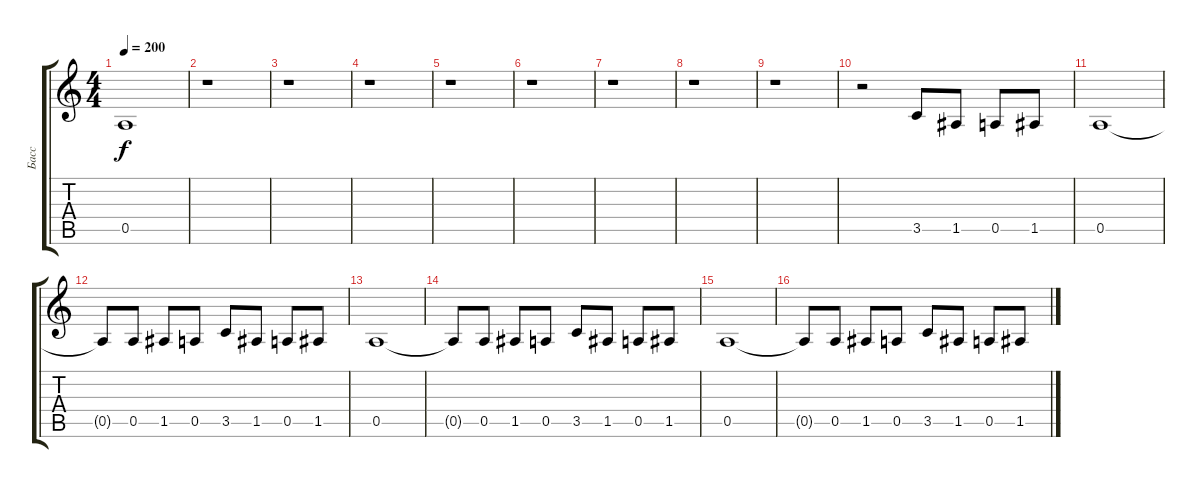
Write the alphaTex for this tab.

\track ("Басс" "Басс") {instrument electricbassfinger}
\staff {score tabs}
\tuning (E4 B3 G3 D3 A2 E2) {hide}
\ts (4 4)
\tempo 200
\clef g2
\ks c
0.5{t}.1{dy f} |
r.1 |
r.1 |
r.1 |
r.1 |
r.1 |
r.1 |
r.1 |
r.1 |
r.2 3.5.8 1.5.8 0.5.8 1.5.8 |
0.5.1 |
0.5{t}.8 0.5.8 1.5.8 0.5.8 3.5.8 1.5.8 0.5.8 1.5.8 |
0.5.1 |
0.5{t}.8 0.5.8 1.5.8 0.5.8 3.5.8 1.5.8 0.5.8 1.5.8 |
0.5.1 |
0.5{t}.8 0.5.8 1.5.8 0.5.8 3.5.8 1.5.8 0.5.8 1.5.8
